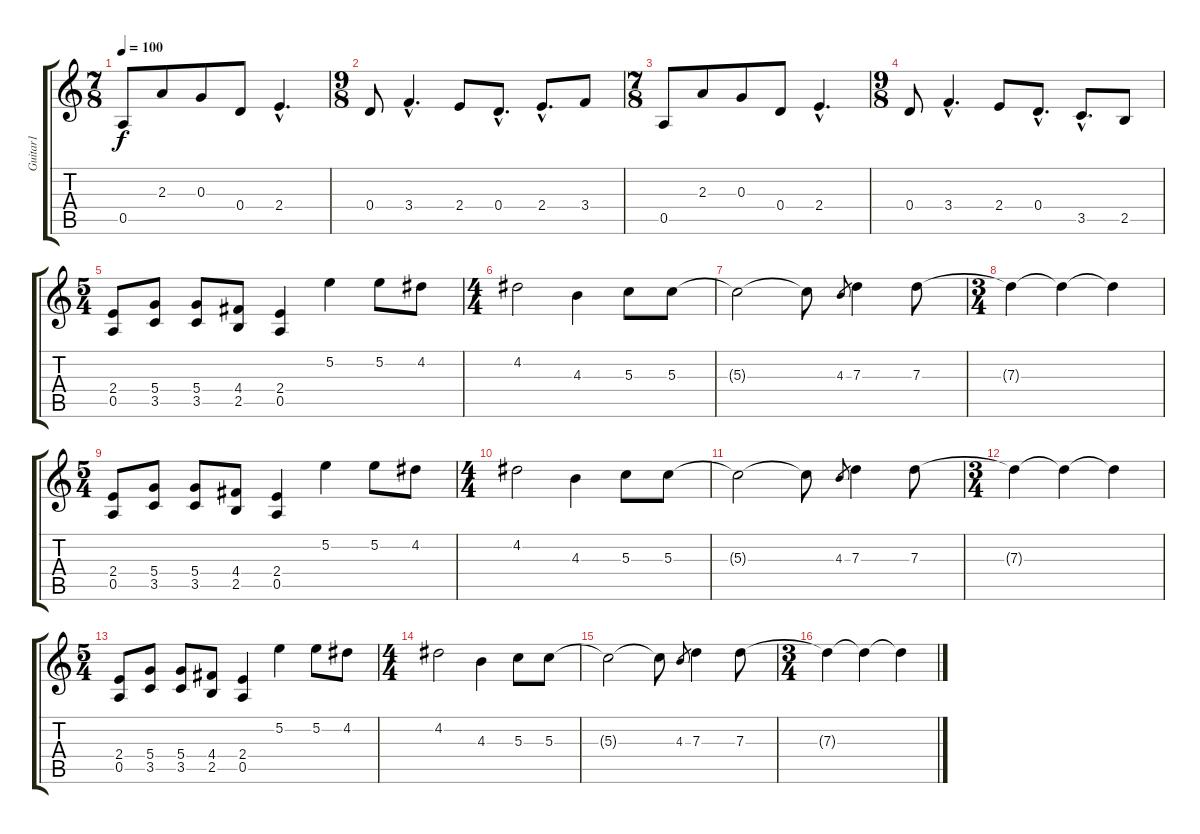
\track ("Guitar1" "Guitar1") {instrument distortionguitar}
\staff {score tabs}
\tuning (E4 B3 G3 D3 A2 E2) {hide}
\ts (7 8)
\tempo 100
\clef g2
\ks c
0.5.8{dy f} 2.3.8 0.3.8 0.4.8 2.4{hac}.4{d} |
\ts (9 8)
0.4.8 3.4{hac}.4{d} 2.4.8 0.4{hac}.8{d} 2.4{hac}.8{d} 3.4.8 |
\ts (7 8)
0.5.8 2.3.8 0.3.8 0.4.8 2.4{hac}.4{d} |
\ts (9 8)
0.4.8 3.4{hac}.4{d} 2.4.8 0.4{hac}.8{d} 3.5{hac}.8{d} 2.5.8 |
\ts (5 4)
(2.4 0.5).8 (5.4 3.5).8 (5.4 3.5).8 (4.4 2.5).8 (2.4 0.5).4 5.2.4 5.2.8 4.2.8 |
\ts (4 4)
4.2.2 4.3.4 5.3.8 5.3.8 |
5.3{t}.2 5.3{t}.8 4.3.8{gr} 7.3.4 7.3.8 |
\ts (3 4)
7.3{t}.4 7.3{t}.4 7.3{t}.4 |
\ts (5 4)
(2.4 0.5).8 (5.4 3.5).8 (5.4 3.5).8 (4.4 2.5).8 (2.4 0.5).4 5.2.4 5.2.8 4.2.8 |
\ts (4 4)
4.2.2 4.3.4 5.3.8 5.3.8 |
5.3{t}.2 5.3{t}.8 4.3.8{gr} 7.3.4 7.3.8 |
\ts (3 4)
7.3{t}.4 7.3{t}.4 7.3{t}.4 |
\ts (5 4)
(2.4 0.5).8 (5.4 3.5).8 (5.4 3.5).8 (4.4 2.5).8 (2.4 0.5).4 5.2.4 5.2.8 4.2.8 |
\ts (4 4)
4.2.2 4.3.4 5.3.8 5.3.8 |
5.3{t}.2 5.3{t}.8 4.3.8{gr} 7.3.4 7.3.8 |
\ts (3 4)
7.3{t}.4 7.3{t}.4 7.3{t}.4
